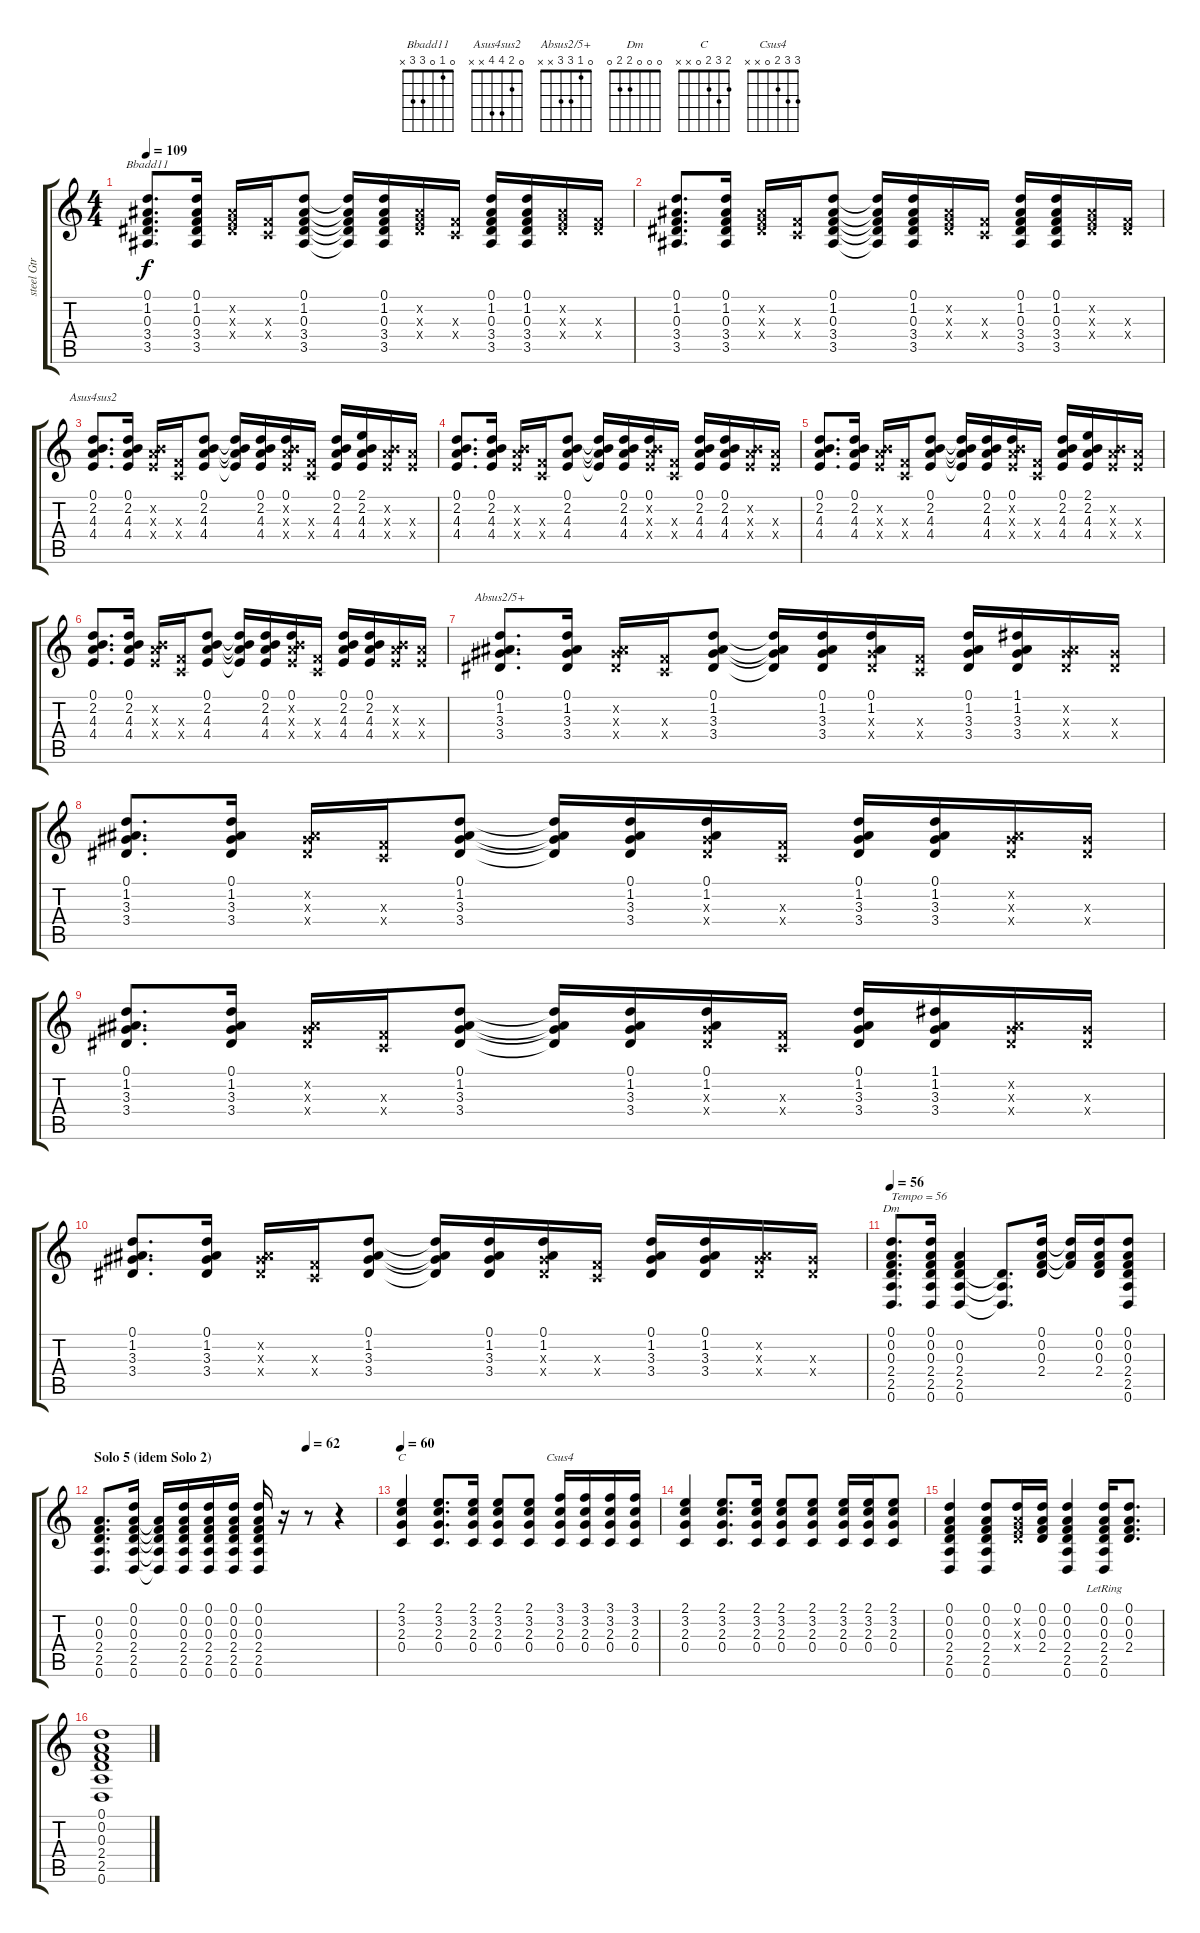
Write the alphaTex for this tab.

\track ("steel Gtr" "steel Gtr") {instrument acousticguitarsteel}
\staff {score tabs}
\tuning (D4 A3 F3 C3 G2 D2) {hide}
\chord ("Bbadd11" 0 1 0 3 3 x)
\chord ("Asus4sus2" 0 2 4 4 x x)
\chord ("Absus2/5+" 0 1 3 3 x x)
\chord ("Dm" 0 0 0 2 2 0)
\chord ("C" 2 3 2 0 x x)
\chord ("Csus4" 3 3 2 0 x x)
\ts (4 4)
\tempo 109
\clef g2
\ks c
(0.1 1.2 0.3 3.4 3.5).8{d ch "Bbadd11" dy f} (0.1 1.2 0.3 3.4 3.5).16 (1.2{x} 0.3{x} 3.4{x}).16 (0.3{x} 0.4{x}).16 (0.1 1.2 0.3 3.4 3.5).8 (0.1{t} 1.2{t} 0.3{t} 3.4{t} 3.5{t}).16 (0.1 1.2 0.3 3.4 3.5).16 (1.2{x} 0.3{x} 3.4{x}).16 (0.3{x} 0.4{x}).16 (0.1 1.2 0.3 3.4 3.5).16 (0.1 1.2 0.3 3.4 3.5).16 (1.2{x} 0.3{x} 3.4{x}).16 (0.3{x} 3.4{x}).16 |
(0.1 1.2 0.3 3.4 3.5).8{d} (0.1 1.2 0.3 3.4 3.5).16 (1.2{x} 0.3{x} 3.4{x}).16 (0.3{x} 0.4{x}).16 (0.1 1.2 0.3 3.4 3.5).8 (0.1{t} 1.2{t} 0.3{t} 3.4{t} 3.5{t}).16 (0.1 1.2 0.3 3.4 3.5).16 (1.2{x} 0.3{x} 3.4{x}).16 (0.3{x} 0.4{x}).16 (0.1 1.2 0.3 3.4 3.5).16 (0.1 1.2 0.3 3.4 3.5).16 (1.2{x} 0.3{x} 3.4{x}).16 (0.3{x} 3.4{x}).16 |
(0.1 2.2 4.3 4.4).8{d ch "Asus4sus2"} (0.1 2.2 4.3 4.4).16 (2.2{x} 4.3{x} 4.4{x}).16 (0.3{x} 0.4{x}).16 (0.1 2.2 4.3 4.4).8 (0.1{t} 2.2{t} 4.3{t} 4.4{t}).16 (0.1 2.2 4.3 4.4).16 (0.1 2.2{x} 4.3{x} 4.4{x}).16 (0.3{x} 0.4{x}).16 (0.1 2.2 4.3 4.4).16 (2.1 2.2 4.3 4.4).16 (2.2{x} 4.3{x} 4.4{x}).16 (4.3{x} 4.4{x}).16 |
(0.1 2.2 4.3 4.4).8{d} (0.1 2.2 4.3 4.4).16 (2.2{x} 4.3{x} 4.4{x}).16 (0.3{x} 0.4{x}).16 (0.1 2.2 4.3 4.4).8 (0.1{t} 2.2{t} 4.3{t} 4.4{t}).16 (0.1 2.2 4.3 4.4).16 (0.1 2.2{x} 4.3{x} 4.4{x}).16 (0.3{x} 0.4{x}).16 (0.1 2.2 4.3 4.4).16 (0.1 2.2 4.3 4.4).16 (2.2{x} 4.3{x} 4.4{x}).16 (4.3{x} 4.4{x}).16 |
(0.1 2.2 4.3 4.4).8{d} (0.1 2.2 4.3 4.4).16 (2.2{x} 4.3{x} 4.4{x}).16 (0.3{x} 0.4{x}).16 (0.1 2.2 4.3 4.4).8 (0.1{t} 2.2{t} 4.3{t} 4.4{t}).16 (0.1 2.2 4.3 4.4).16 (0.1 2.2{x} 4.3{x} 4.4{x}).16 (0.3{x} 0.4{x}).16 (0.1 2.2 4.3 4.4).16 (2.1 2.2 4.3 4.4).16 (2.2{x} 4.3{x} 4.4{x}).16 (4.3{x} 4.4{x}).16 |
(0.1 2.2 4.3 4.4).8{d} (0.1 2.2 4.3 4.4).16 (2.2{x} 4.3{x} 4.4{x}).16 (0.3{x} 0.4{x}).16 (0.1 2.2 4.3 4.4).8 (0.1{t} 2.2{t} 4.3{t} 4.4{t}).16 (0.1 2.2 4.3 4.4).16 (0.1 2.2{x} 4.3{x} 4.4{x}).16 (0.3{x} 0.4{x}).16 (0.1 2.2 4.3 4.4).16 (0.1 2.2 4.3 4.4).16 (2.2{x} 4.3{x} 4.4{x}).16 (4.3{x} 4.4{x}).16 |
(0.1 1.2 3.3 3.4).8{d ch "Absus2/5+"} (0.1 1.2 3.3 3.4).16 (1.2{x} 3.3{x} 3.4{x}).16 (0.3{x} 0.4{x}).16 (0.1 1.2 3.3 3.4).8 (0.1{t} 1.2{t} 3.3{t} 3.4{t}).16 (0.1 1.2 3.3 3.4).16 (0.1 1.2 3.3{x} 3.4{x}).16 (0.3{x} 0.4{x}).16 (0.1 1.2 3.3 3.4).16 (1.1 1.2 3.3 3.4).16 (1.2{x} 3.3{x} 3.4{x}).16 (3.3{x} 3.4{x}).16 |
(0.1 1.2 3.3 3.4).8{d} (0.1 1.2 3.3 3.4).16 (1.2{x} 3.3{x} 3.4{x}).16 (0.3{x} 0.4{x}).16 (0.1 1.2 3.3 3.4).8 (0.1{t} 1.2{t} 3.3{t} 3.4{t}).16 (0.1 1.2 3.3 3.4).16 (0.1 1.2 3.3{x} 3.4{x}).16 (0.3{x} 0.4{x}).16 (0.1 1.2 3.3 3.4).16 (0.1 1.2 3.3 3.4).16 (1.2{x} 3.3{x} 3.4{x}).16 (3.3{x} 3.4{x}).16 |
(0.1 1.2 3.3 3.4).8{d} (0.1 1.2 3.3 3.4).16 (1.2{x} 3.3{x} 3.4{x}).16 (0.3{x} 0.4{x}).16 (0.1 1.2 3.3 3.4).8 (0.1{t} 1.2{t} 3.3{t} 3.4{t}).16 (0.1 1.2 3.3 3.4).16 (0.1 1.2 3.3{x} 3.4{x}).16 (0.3{x} 0.4{x}).16 (0.1 1.2 3.3 3.4).16 (1.1 1.2 3.3 3.4).16 (1.2{x} 3.3{x} 3.4{x}).16 (3.3{x} 3.4{x}).16 |
(0.1 1.2 3.3 3.4).8{d} (0.1 1.2 3.3 3.4).16 (1.2{x} 3.3{x} 3.4{x}).16 (0.3{x} 0.4{x}).16 (0.1 1.2 3.3 3.4).8 (0.1{t} 1.2{t} 3.3{t} 3.4{t}).16 (0.1 1.2 3.3 3.4).16 (0.1 1.2 3.3{x} 3.4{x}).16 (0.3{x} 0.4{x}).16 (0.1 1.2 3.3 3.4).16 (0.1 1.2 3.3 3.4).16 (1.2{x} 3.3{x} 3.4{x}).16 (3.3{x} 3.4{x}).16 |
\tempo 56
(0.1 0.2 0.3 2.4 2.5 0.6).8{d ch "Dm" txt "Tempo = 56"} (0.1 0.2 0.3 2.4 2.5 0.6).16 (0.2 0.3 2.4 2.5 0.6).4 (2.4{t} 2.5{t} 0.6{t}).8{d} (0.1 0.2 0.3 2.4).16 (0.1{t} 0.2{t} 0.3{t}).16 (0.1 0.2 0.3 2.4).16 (0.1 0.2 0.3 2.4 2.5 0.6).8 |
\section ("" "Solo 5 (idem Solo 2)")
\tempo (62 0.75)
(0.2 0.3 2.4 2.5 0.6).8{d} (0.1 0.2 0.3 2.4 2.5 0.6).16 (0.2{t} 0.3{t} 2.4{t} 2.5{t} 0.6{t}).16 (0.1 0.2 0.3 2.4 2.5 0.6).16 (0.1 0.2 0.3 2.4 2.5 0.6).16 (0.1 0.2 0.3 2.4 2.5 0.6).16 (0.1 0.2 0.3 2.4 2.5 0.6).16 r.16 r.8 r.4 |
\tempo 60
(2.1 3.2 2.3 0.4).4{ch "C"} (2.1 3.2 2.3 0.4).8{d} (2.1 3.2 2.3 0.4).16 (2.1 3.2 2.3 0.4).8 (2.1 3.2 2.3 0.4).8 (3.1 3.2 2.3 0.4).16{ch "Csus4"} (3.1 3.2 2.3 0.4).16 (3.1 3.2 2.3 0.4).16 (3.1 3.2 2.3 0.4).16 |
(2.1 3.2 2.3 0.4).4 (2.1 3.2 2.3 0.4).8{d} (2.1 3.2 2.3 0.4).16 (2.1 3.2 2.3 0.4).8 (2.1 3.2 2.3 0.4).8 (2.1 3.2 2.3 0.4).16 (2.1 3.2 2.3 0.4).16 (2.1 3.2 2.3 0.4).8 |
(0.1 0.2 0.3 2.4 2.5 0.6).4 (0.1 0.2 0.3 2.4 2.5 0.6).8 (0.1 0.2{x} 0.3{x} 2.4{x}).16 (0.1 0.2 0.3 2.4).16 (0.1 0.2 0.3 2.4 2.5 0.6).4 (0.1 0.2 0.3 2.4 2.5{lr} 0.6{lr}).16 (0.1 0.2 0.3 2.4).8{d} |
(0.1 0.2 0.3 2.4 2.5 0.6).1
